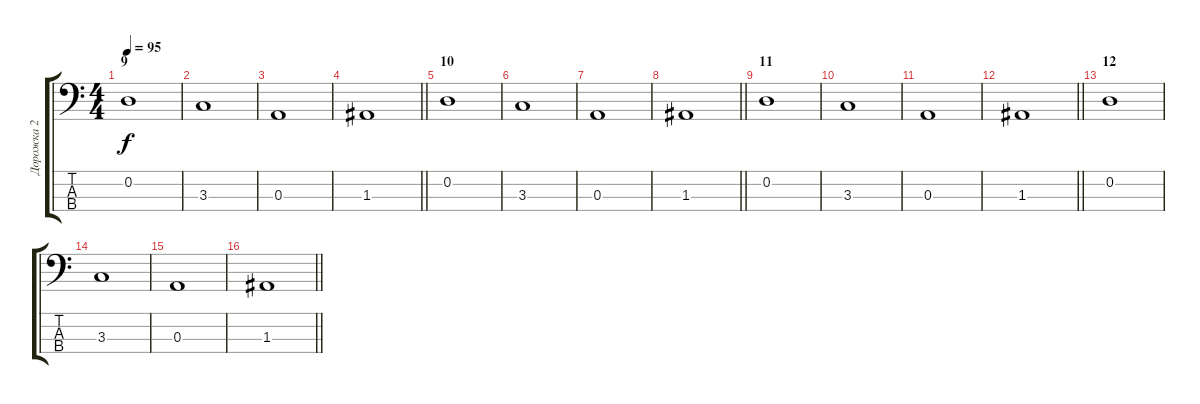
\track ("Дорожка 2" "Дорожка 2") {instrument electricbassfinger}
\staff {score tabs}
\tuning (G2 D2 A1 E1) {hide}
\ts (4 4)
\section ("" "9")
\tempo 95
\clef f4
\ks c
0.2.1{dy f} |
3.3.1 |
0.3.1 |
\barLineRight lightlight
1.3.1 |
\section ("" "10")
0.2.1 |
3.3.1 |
0.3.1 |
\barLineRight lightlight
1.3.1 |
\section ("" "11")
0.2.1 |
3.3.1 |
0.3.1 |
\barLineRight lightlight
1.3.1 |
\section ("" "12")
0.2.1 |
3.3.1 |
0.3.1 |
\barLineRight lightlight
1.3.1
